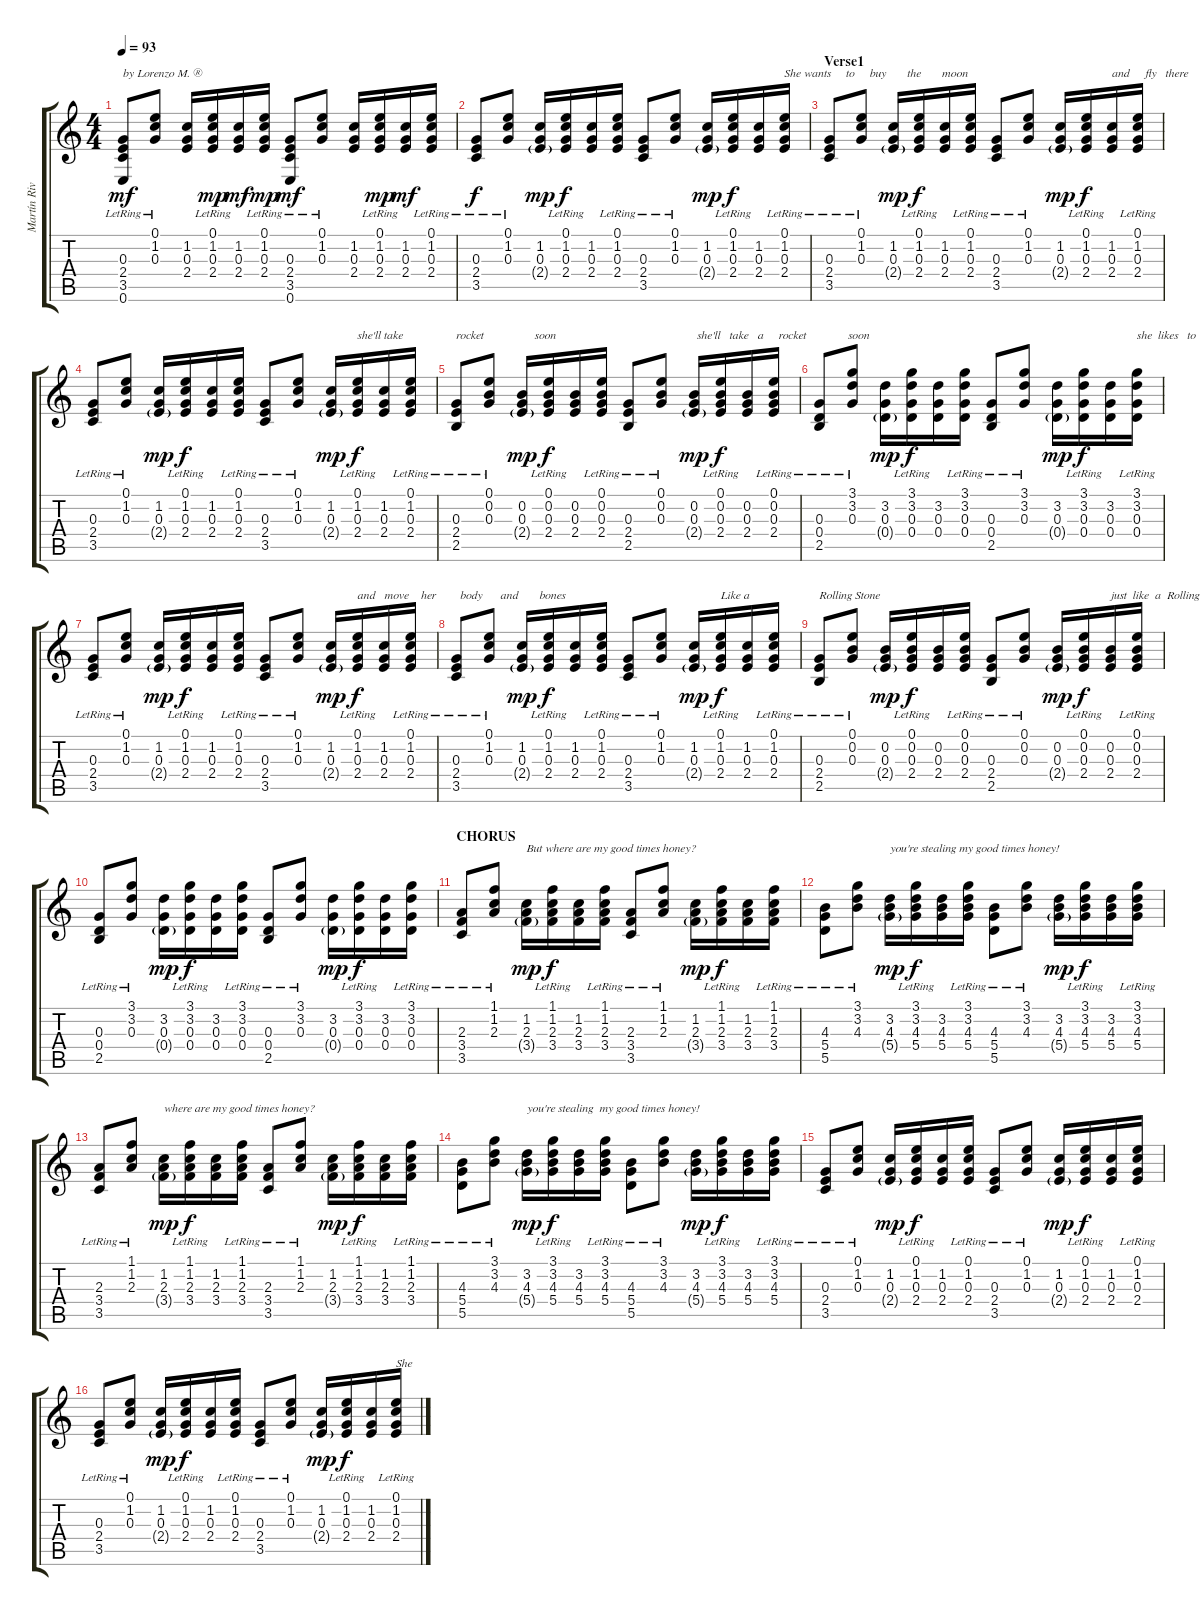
\track ("Martín Rivero [Rythm]" "Martín Riv") {instrument acousticguitarsteel}
\staff {score tabs}
\tuning (E4 B3 G3 D3 A2 E2) {hide}
\ts (4 4)
\tempo 93
\clef g2
\ks c
(0.3 2.4{lr} 3.5{lr} 0.6).8{txt "by Lorenzo M. ®" dy mf instrument acousticguitarsteel} (0.1{lr} 1.2 0.3).8 (1.2 0.3 2.4).16 (0.1{lr} 1.2 0.3 2.4).16{dy mp} (1.2 0.3 2.4).16{dy mf} (0.1{lr} 1.2 0.3 2.4).16{dy mp} (0.3 2.4 3.5{lr} 0.6).8{dy mf} (0.1{lr} 1.2 0.3).8 (1.2 0.3 2.4).16 (0.1{lr} 1.2 0.3 2.4).16{dy mp} (1.2 0.3 2.4).16{dy mf} (0.1{lr} 1.2 0.3 2.4).16 |
(0.3 2.4{lr} 3.5{lr}).8{dy f} (0.1{lr} 1.2 0.3).8 (1.2 0.3 2.4{g}).16{dy mp} (0.1{lr} 1.2 0.3 2.4).16{dy f} (1.2 0.3 2.4).16 (0.1{lr} 1.2 0.3 2.4).16 (0.3 2.4 3.5{lr}).8 (0.1{lr} 1.2 0.3).8 (1.2 0.3 2.4{g}).16{dy mp} (0.1{lr} 1.2 0.3 2.4).16{dy f} (1.2 0.3 2.4).16 (0.1{lr} 1.2 0.3 2.4).16{txt "She wants     to     buy       the       moon"} |
\section ("" "Verse1")
(0.3 2.4{lr} 3.5{lr}).8 (0.1{lr} 1.2 0.3).8 (1.2 0.3 2.4{g}).16{dy mp} (0.1{lr} 1.2 0.3 2.4).16{dy f} (1.2 0.3 2.4).16 (0.1{lr} 1.2 0.3 2.4).16 (0.3 2.4 3.5{lr}).8 (0.1{lr} 1.2 0.3).8 (1.2 0.3 2.4{g}).16{dy mp} (0.1{lr} 1.2 0.3 2.4).16{dy f} (1.2 0.3 2.4).16{txt "and     fly   there    in    a      spoon"} (0.1{lr} 1.2 0.3 2.4).16 |
(0.3 2.4{lr} 3.5{lr}).8 (0.1{lr} 1.2 0.3).8 (1.2 0.3 2.4{g}).16{dy mp} (0.1{lr} 1.2 0.3 2.4).16{dy f} (1.2 0.3 2.4).16 (0.1{lr} 1.2 0.3 2.4).16 (0.3 2.4 3.5{lr}).8 (0.1{lr} 1.2 0.3).8 (1.2 0.3 2.4{g}).16{dy mp} (0.1{lr} 1.2 0.3 2.4).16{txt "she'll take" dy f} (1.2 0.3 2.4).16 (0.1{lr} 1.2 0.3 2.4).16 |
(0.3 2.4{lr} 2.5{lr}).8{txt "rocket                 soon"} (0.1{lr} 0.2 0.3).8 (0.2 0.3 2.4{g}).16{dy mp} (0.1{lr} 0.2 0.3 2.4).16{dy f} (0.2 0.3 2.4).16 (0.1{lr} 0.2 0.3 2.4).16 (0.3 2.4 2.5{lr}).8 (0.1{lr} 0.2 0.3).8 (0.2 0.3 2.4{g}).16{txt " she'll   take   a     rocket              soon" dy mp} (0.1{lr} 0.2 0.3 2.4).16{dy f} (0.2 0.3 2.4).16 (0.1{lr} 0.2 0.3 2.4).16 |
(0.3 0.4{lr} 2.5{lr}).8 (3.1{lr} 3.2 0.3).8 (3.2 0.3 0.4{g}).16{dy mp} (3.1{lr} 3.2 0.3 0.4).16{dy f} (3.2 0.3 0.4).16 (3.1{lr} 3.2 0.3 0.4).16 (0.3 0.4 2.5{lr}).8 (3.1{lr} 3.2 0.3).8 (3.2 0.3 0.4{g}).16{dy mp} (3.1{lr} 3.2 0.3 0.4).16{dy f} (3.2 0.3 0.4).16 (3.1{lr} 3.2 0.3 0.4).16{txt "she  likes   to    dance      all      night"} |
(0.3 2.4{lr} 3.5{lr}).8 (0.1{lr} 1.2 0.3).8 (1.2 0.3 2.4{g}).16{dy mp} (0.1{lr} 1.2 0.3 2.4).16{dy f} (1.2 0.3 2.4).16 (0.1{lr} 1.2 0.3 2.4).16 (0.3 2.4 3.5{lr}).8 (0.1{lr} 1.2 0.3).8 (1.2 0.3 2.4{g}).16{dy mp} (0.1{lr} 1.2 0.3 2.4).16{txt "and   move    her        body      and       bones" dy f} (1.2 0.3 2.4).16 (0.1{lr} 1.2 0.3 2.4).16 |
(0.3 2.4{lr} 3.5{lr}).8 (0.1{lr} 1.2 0.3).8 (1.2 0.3 2.4{g}).16{dy mp} (0.1{lr} 1.2 0.3 2.4).16{dy f} (1.2 0.3 2.4).16 (0.1{lr} 1.2 0.3 2.4).16 (0.3 2.4 3.5{lr}).8 (0.1{lr} 1.2 0.3).8 (1.2 0.3 2.4{g}).16{dy mp} (0.1{lr} 1.2 0.3 2.4).16{txt "Like a" dy f} (1.2 0.3 2.4).16 (0.1{lr} 1.2 0.3 2.4).16 |
(0.3 2.4{lr} 2.5{lr}).8{txt "Rolling Stone"} (0.1{lr} 0.2 0.3).8 (0.2 0.3 2.4{g}).16{dy mp} (0.1{lr} 0.2 0.3 2.4).16{dy f} (0.2 0.3 2.4).16 (0.1{lr} 0.2 0.3 2.4).16 (0.3 2.4 2.5{lr}).8 (0.1{lr} 0.2 0.3).8 (0.2 0.3 2.4{g}).16{dy mp} (0.1{lr} 0.2 0.3 2.4).16{dy f} (0.2 0.3 2.4).16{txt "just  like  a  Rolling                    Stone"} (0.1{lr} 0.2 0.3 2.4).16 |
(0.3 0.4{lr} 2.5{lr}).8 (3.1{lr} 3.2 0.3).8 (3.2 0.3 0.4{g}).16{dy mp} (3.1{lr} 3.2 0.3 0.4).16{dy f} (3.2 0.3 0.4).16 (3.1{lr} 3.2 0.3 0.4).16 (0.3 0.4 2.5{lr}).8 (3.1{lr} 3.2 0.3).8 (3.2 0.3 0.4{g}).16{dy mp} (3.1{lr} 3.2 0.3 0.4).16{dy f} (3.2 0.3 0.4).16 (3.1{lr} 3.2 0.3 0.4).16 |
\section ("" "CHORUS")
(2.3 3.4{lr} 3.5{lr}).8 (1.1{lr} 1.2 2.3).8 (1.2 2.3 3.4{g}).16{txt "But where are my good times honey?" dy mp} (1.1{lr} 1.2 2.3 3.4).16{dy f} (1.2 2.3 3.4).16 (1.1{lr} 1.2 2.3 3.4).16 (2.3 3.4 3.5{lr}).8 (1.1{lr} 1.2 2.3).8 (1.2 2.3 3.4{g}).16{dy mp} (1.1{lr} 1.2 2.3 3.4).16{dy f} (1.2 2.3 3.4).16 (1.1{lr} 1.2 2.3 3.4).16 |
(4.3 5.4{lr} 5.5{lr}).8 (3.1{lr} 3.2 4.3).8 (3.2 4.3 5.4{g}).16{txt "you're stealing my good times honey!" dy mp} (3.1{lr} 3.2 4.3 5.4).16{dy f} (3.2 4.3 5.4).16 (3.1{lr} 3.2 4.3 5.4).16 (4.3 5.4 5.5{lr}).8 (3.1{lr} 3.2 4.3).8 (3.2 4.3 5.4{g}).16{dy mp} (3.1{lr} 3.2 4.3 5.4).16{dy f} (3.2 4.3 5.4).16 (3.1{lr} 3.2 4.3 5.4).16 |
(2.3 3.4{lr} 3.5{lr}).8 (1.1{lr} 1.2 2.3).8 (1.2 2.3 3.4{g}).16{txt "where are my good times honey?" dy mp} (1.1{lr} 1.2 2.3 3.4).16{dy f} (1.2 2.3 3.4).16 (1.1{lr} 1.2 2.3 3.4).16 (2.3 3.4 3.5{lr}).8 (1.1{lr} 1.2 2.3).8 (1.2 2.3 3.4{g}).16{dy mp} (1.1{lr} 1.2 2.3 3.4).16{dy f} (1.2 2.3 3.4).16 (1.1{lr} 1.2 2.3 3.4).16 |
(4.3 5.4{lr} 5.5{lr}).8 (3.1{lr} 3.2 4.3).8 (3.2 4.3 5.4{g}).16{txt "you're stealing  my good times honey!" dy mp} (3.1{lr} 3.2 4.3 5.4).16{dy f} (3.2 4.3 5.4).16 (3.1{lr} 3.2 4.3 5.4).16 (4.3 5.4 5.5{lr}).8 (3.1{lr} 3.2 4.3).8 (3.2 4.3 5.4{g}).16{dy mp} (3.1{lr} 3.2 4.3 5.4).16{dy f} (3.2 4.3 5.4).16 (3.1{lr} 3.2 4.3 5.4).16 |
(0.3 2.4{lr} 3.5{lr}).8 (0.1{lr} 1.2 0.3).8 (1.2 0.3 2.4{g}).16{dy mp} (0.1{lr} 1.2 0.3 2.4).16{dy f} (1.2 0.3 2.4).16 (0.1{lr} 1.2 0.3 2.4).16 (0.3 2.4 3.5{lr}).8 (0.1{lr} 1.2 0.3).8 (1.2 0.3 2.4{g}).16{dy mp} (0.1{lr} 1.2 0.3 2.4).16{dy f} (1.2 0.3 2.4).16 (0.1{lr} 1.2 0.3 2.4).16 |
(0.3 2.4{lr} 3.5{lr}).8 (0.1{lr} 1.2 0.3).8 (1.2 0.3 2.4{g}).16{dy mp} (0.1{lr} 1.2 0.3 2.4).16{dy f} (1.2 0.3 2.4).16 (0.1{lr} 1.2 0.3 2.4).16 (0.3 2.4 3.5{lr}).8 (0.1{lr} 1.2 0.3).8 (1.2 0.3 2.4{g}).16{dy mp} (0.1{lr} 1.2 0.3 2.4).16{dy f} (1.2 0.3 2.4).16 (0.1{lr} 1.2 0.3 2.4).16{txt "She"}
